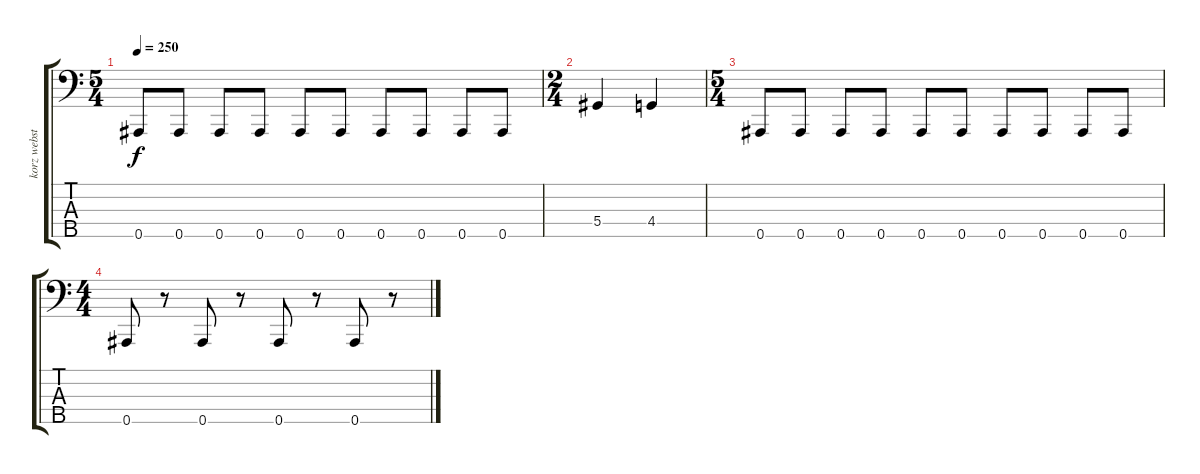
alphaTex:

\track ("korz webster" "korz webst") {instrument fretlessbass}
\staff {score tabs}
\tuning (Gb2 Db2 Ab1 Eb1 Bb0) {hide}
\ts (5 4)
\tempo 250
\clef f4
\ks c
0.5.8{dy f} 0.5.8 0.5.8 0.5.8 0.5.8 0.5.8 0.5.8 0.5.8 0.5.8 0.5.8 |
\ts (2 4)
5.4.4 4.4.4 |
\ts (5 4)
0.5.8 0.5.8 0.5.8 0.5.8 0.5.8 0.5.8 0.5.8 0.5.8 0.5.8 0.5.8 |
\ts (4 4)
0.5.8 r.8 0.5.8 r.8 0.5.8 r.8 0.5.8 r.8
